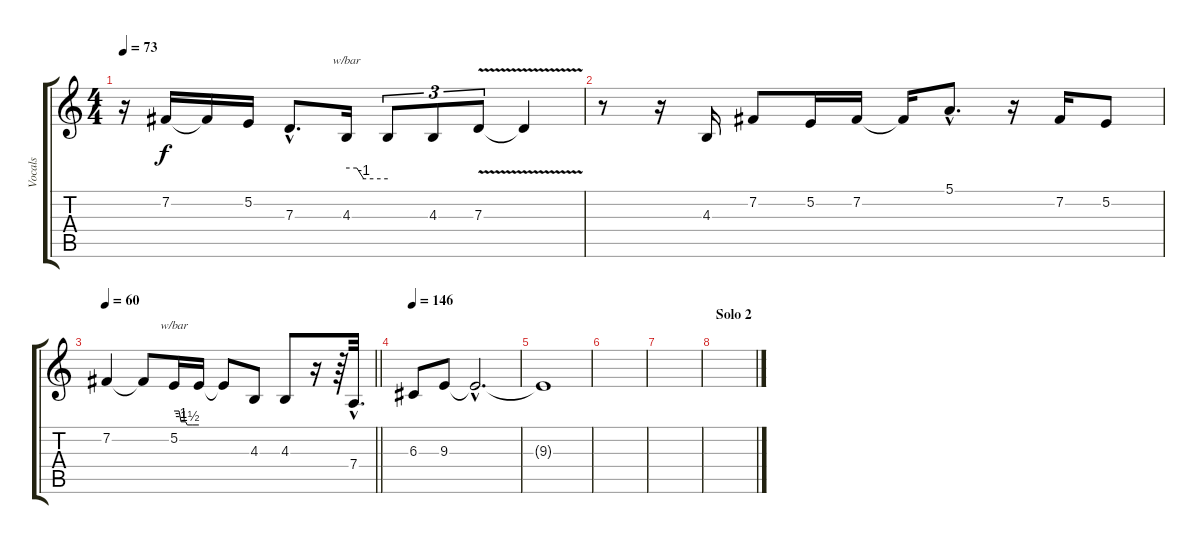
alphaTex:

\track ("Vocals" "Vocals") {instrument oboe}
\staff {score tabs}
\tuning (E4 B3 G3 D3 A2 E2) {hide}
\ts (4 4)
\tempo 73
\clef g2
\ks c
r.16{dy f} 7.2.16 7.2{t}.16 5.2.16 7.3{hac}.8{d} 4.3.16{tbe (custom default 0 0 15 0 25 -4 60 -4)} 4.3{t}.8{tu (3 2)} 4.3.8{tu (3 2)} 7.3{v}.8{tu (3 2)} 7.3{t}.4 |
r.8 r.16 4.3.16 7.2.8 5.2.16 7.2.16 7.2{t}.16 5.1{hac}.8{d} r.16 7.2.16 5.2.8 |
\tempo 60
\barLineRight lightlight
7.2.4 7.2{t}.8 5.2.16{tbe (custom default 0 0 12 0 17 -4 28 -4 32 -6 45 -6 60 -6)} 5.2{t}.16 5.2{t}.8 4.3.8 4.3.8 r.16 r.64 7.4{hac}.32{d} |
\tempo 146
6.3.8 9.3.8 9.3{hac t}.2{d} |
9.3{t}.1 |
|
|
\section ("" "Solo 2")
